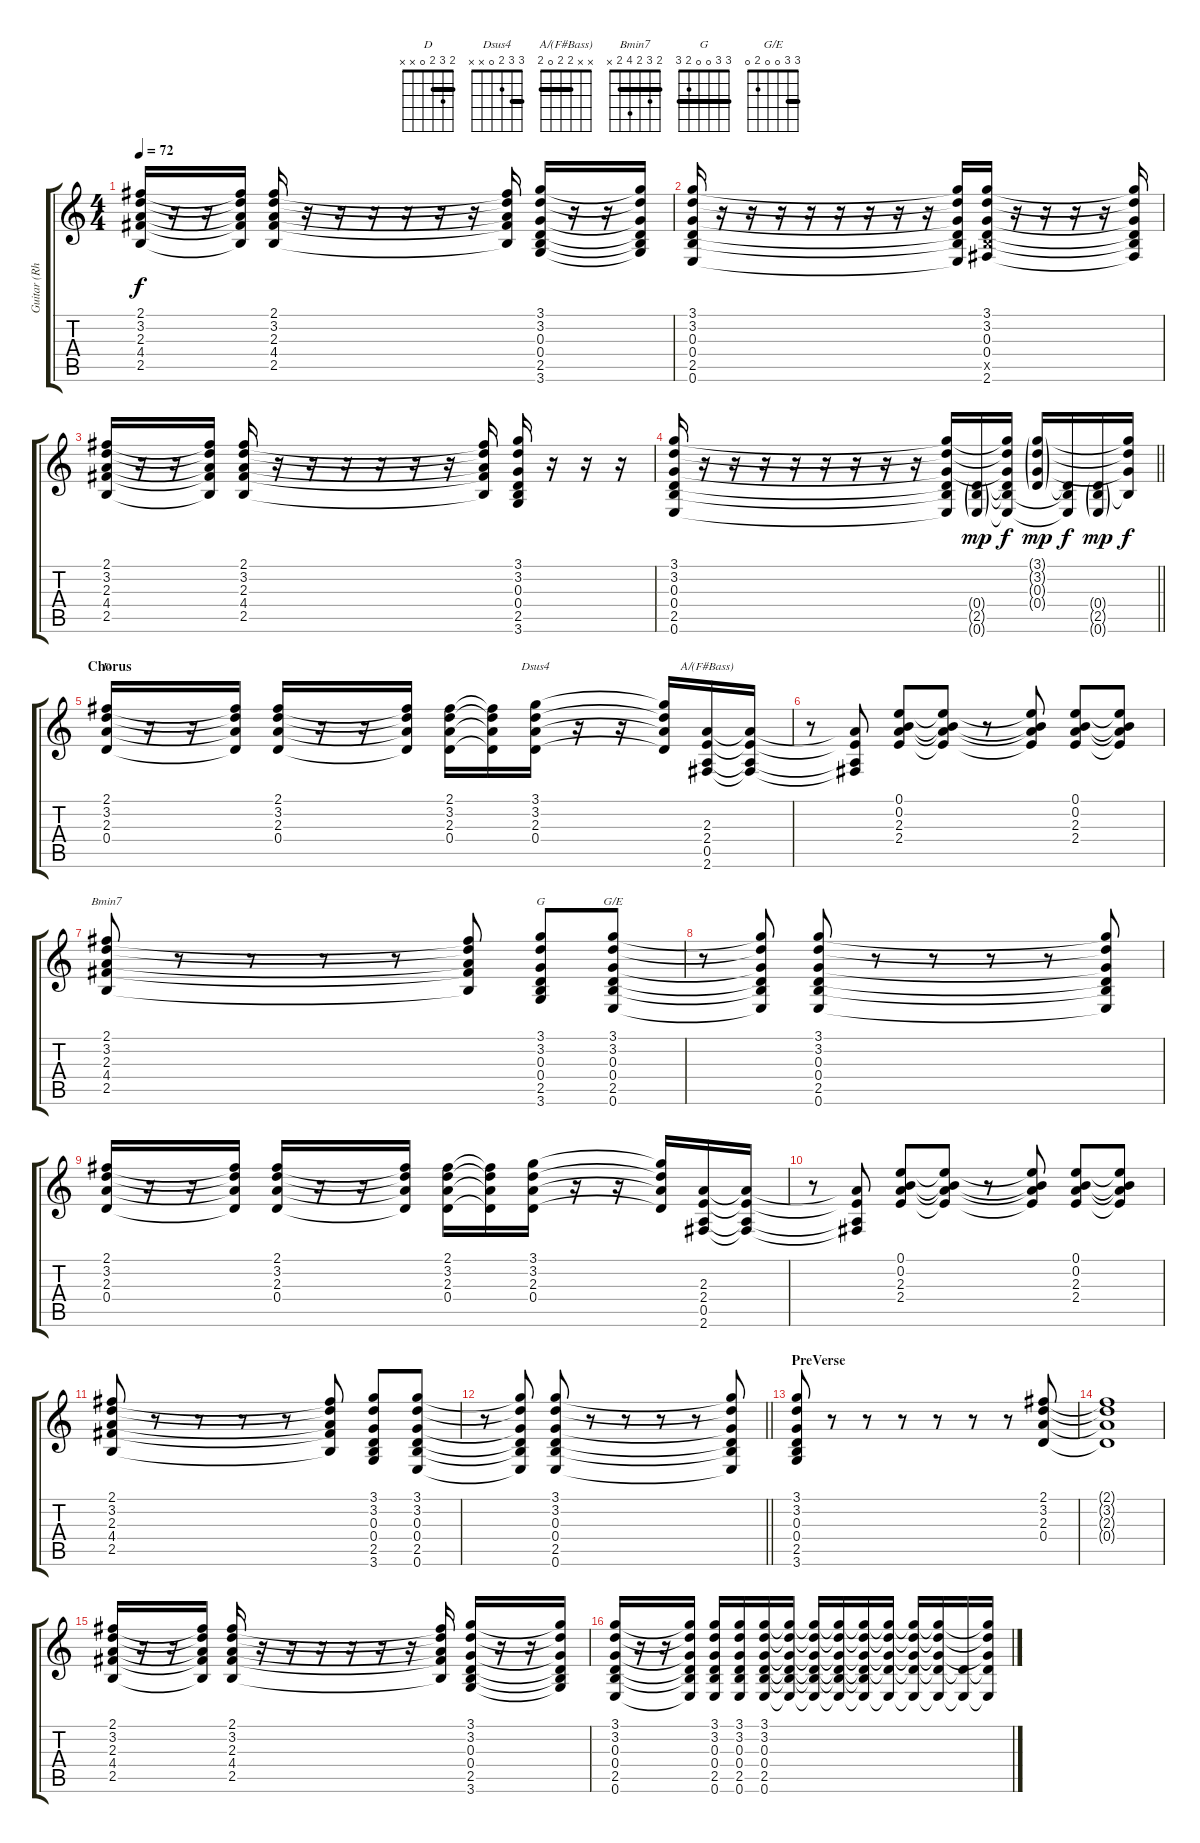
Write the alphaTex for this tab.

\track ("Guitar (Rhythm)" "Guitar (Rh") {instrument acousticguitarsteel}
\staff {score tabs}
\tuning (E4 B3 G3 D3 A2 E2) {hide}
\chord ("D" 2 3 2 0 x x) {barre 2}
\chord ("Dsus4" 3 3 2 0 x x) {barre 3}
\chord ("A/(F#Bass)" x x 2 2 0 2) {barre 2}
\chord ("Bmin7" 2 3 2 4 2 x) {barre 2}
\chord ("G" 3 3 0 0 2 3) {barre 3}
\chord ("G/E" 3 3 0 0 2 0) {barre 3}
\ts (4 4)
\tempo 72
\clef g2
\ks c
(2.1 3.2 2.3 4.4 2.5).16{dy f} r.16 r.16 (2.1{t} 3.2{t} 2.3{t} 4.4{t} 2.5{t}).16 (2.1 3.2 2.3 4.4 2.5).16 r.16 r.16 r.16 r.16 r.16 r.16 (2.1{t} 3.2{t} 2.3{t} 4.4{t} 2.5{t}).16 (3.1 3.2 0.3 0.4 2.5 3.6).16 r.16 r.16 (3.1{t} 3.2{t} 0.3{t} 0.4{t} 2.5{t} 3.6{t}).16 |
(3.1 3.2 0.3 0.4 2.5 0.6).16 r.16 r.16 r.16 r.16 r.16 r.16 r.16 r.16 (3.1{t} 3.2{t} 0.3{t} 0.4{t} 2.5{t} 0.6{t}).16 (3.1 3.2 0.3 0.4 2.5{x} 2.6).16 r.16 r.16 r.16 r.16 (3.1{t} 3.2{t} 0.3{t} 0.4{t} 2.5{t} 2.6{t}).16 |
(2.1 3.2 2.3 4.4 2.5).16 r.16 r.16 (2.1{t} 3.2{t} 2.3{t} 4.4{t} 2.5{t}).16 (2.1 3.2 2.3 4.4 2.5).16 r.16 r.16 r.16 r.16 r.16 r.16 (2.1{t} 3.2{t} 2.3{t} 4.4{t} 2.5{t}).16 (3.1 3.2 0.3 0.4 2.5 3.6).16 r.16 r.16 r.16 |
\barLineRight lightlight
(3.1 3.2 0.3 0.4 2.5 0.6).16 r.16 r.16 r.16 r.16 r.16 r.16 r.16 r.16 (3.1{t} 3.2{t} 0.3{t} 0.4{t} 2.5{t} 0.6{t}).16 (0.4{g} 2.5{g} 0.6{g}).16{dy mp} (3.1{t} 3.2{t} 0.3{t} 0.4{t} 2.5{t} 0.6{t}).16{dy f} (3.1{g} 3.2{g} 0.3{g} 0.4{g}).16{dy mp} (0.4{t} 2.5{t} 0.6{t}).16{dy f} (0.4{g} 2.5{g} 0.6{g}).16{dy mp} (3.1{t} 3.2{t} 0.3{t} 2.5{t}).16{dy f} |
\section ("" "Chorus")
(2.1 3.2 2.3 0.4).16{ch "D"} r.16 r.16 (2.1{t} 3.2{t} 2.3{t} 0.4{t}).16 (2.1 3.2 2.3 0.4).16 r.16 r.16 (2.1{t} 3.2{t} 2.3{t} 0.4{t}).16 (2.1 3.2 2.3 0.4).16 (2.1{t} 3.2{t} 2.3{t} 0.4{t}).16 (3.1 3.2 2.3 0.4).16{ch "Dsus4"} r.16 r.16 (3.1{t} 3.2{t} 2.3{t} 0.4{t}).16 (2.3 2.4 0.5 2.6).16{ch "A/(F#Bass)"} (2.3{t} 2.4{t} 0.5{t} 2.6{t}).16 |
r.8 (2.3{t} 2.4{t} 0.5{t} 2.6{t}).8 (0.1 0.2 2.3 2.4).8 (0.1{t} 0.2{t} 2.3{t} 2.4{t}).8 r.8 (0.1{t} 0.2{t} 2.3{t} 2.4{t}).8 (0.1 0.2 2.3 2.4).8 (0.1{t} 0.2{t} 2.3{t} 2.4{t}).8 |
(2.1 3.2 2.3 4.4 2.5).8{ch "Bmin7"} r.8 r.8 r.8 r.8 (2.1{t} 3.2{t} 2.3{t} 4.4{t} 2.5{t}).8 (3.1 3.2 0.3 0.4 2.5 3.6).8{ch "G"} (3.1 3.2 0.3 0.4 2.5 0.6).8{ch "G/E"} |
r.8 (3.1{t} 3.2{t} 0.3{t} 0.4{t} 2.5{t} 0.6{t}).8 (3.1 3.2 0.3 0.4 2.5 0.6).8 r.8 r.8 r.8 r.8 (3.1{t} 3.2{t} 0.3{t} 0.4{t} 2.5{t} 0.6{t}).8 |
(2.1 3.2 2.3 0.4).16 r.16 r.16 (2.1{t} 3.2{t} 2.3{t} 0.4{t}).16 (2.1 3.2 2.3 0.4).16 r.16 r.16 (2.1{t} 3.2{t} 2.3{t} 0.4{t}).16 (2.1 3.2 2.3 0.4).16 (2.1{t} 3.2{t} 2.3{t} 0.4{t}).16 (3.1 3.2 2.3 0.4).16 r.16 r.16 (3.1{t} 3.2{t} 2.3{t} 0.4{t}).16 (2.3 2.4 0.5 2.6).16 (2.3{t} 2.4{t} 0.5{t} 2.6{t}).16 |
r.8 (2.3{t} 2.4{t} 0.5{t} 2.6{t}).8 (0.1 0.2 2.3 2.4).8 (0.1{t} 0.2{t} 2.3{t} 2.4{t}).8 r.8 (0.1{t} 0.2{t} 2.3{t} 2.4{t}).8 (0.1 0.2 2.3 2.4).8 (0.1{t} 0.2{t} 2.3{t} 2.4{t}).8 |
(2.1 3.2 2.3 4.4 2.5).8 r.8 r.8 r.8 r.8 (2.1{t} 3.2{t} 2.3{t} 4.4{t} 2.5{t}).8 (3.1 3.2 0.3 0.4 2.5 3.6).8 (3.1 3.2 0.3 0.4 2.5 0.6).8 |
\barLineRight lightlight
r.8 (3.1{t} 3.2{t} 0.3{t} 0.4{t} 2.5{t} 0.6{t}).8 (3.1 3.2 0.3 0.4 2.5 0.6).8 r.8 r.8 r.8 r.8 (3.1{t} 3.2{t} 0.3{t} 0.4{t} 2.5{t} 0.6{t}).8 |
\section ("" "PreVerse")
(3.1 3.2 0.3 0.4 2.5 3.6).8 r.8 r.8 r.8 r.8 r.8 r.8 (2.1 3.2 2.3 0.4).8 |
(2.1{t} 3.2{t} 2.3{t} 0.4{t}).1 |
(2.1 3.2 2.3 4.4 2.5).16 r.16 r.16 (2.1{t} 3.2{t} 2.3{t} 4.4{t} 2.5{t}).16 (2.1 3.2 2.3 4.4 2.5).16 r.16 r.16 r.16 r.16 r.16 r.16 (2.1{t} 3.2{t} 2.3{t} 4.4{t} 2.5{t}).16 (3.1 3.2 0.3 0.4 2.5 3.6).16 r.16 r.16 (3.1{t} 3.2{t} 0.3{t} 0.4{t} 2.5{t} 3.6{t}).16 |
(3.1 3.2 0.3 0.4 2.5 0.6).16 r.16 r.16 (3.1{t} 3.2{t} 0.3{t} 0.4{t} 2.5{t} 0.6{t}).16 (3.1 3.2 0.3 0.4 2.5 0.6).16 (3.1 3.2 0.3 0.4 2.5 0.6).16 (3.1 3.2 0.3 0.4 2.5 0.6).16 (3.1{t} 3.2{t} 0.3{t} 0.4{t} 2.5{t} 0.6{t}).16 (3.1{t} 3.2{t} 0.3{t} 0.4{t} 2.5{t} 0.6{t}).16 (3.1{t} 3.2{t} 0.3{t} 0.4{t} 2.5{t} 0.6{t}).16 (3.1{t} 3.2{t} 0.3{t} 0.4{t} 2.5{t} 0.6{t}).16 (3.1{t} 3.2{t} 0.3{t} 0.4{t} 0.6{t}).16 (3.1{t} 3.2{t} 0.3{t} 0.4{t} 0.6{t}).16 (3.1{t} 3.2{t} 0.3{t} 0.4{t} 0.6{t}).16 (0.4{t} 0.6{t}).16 (3.1{t} 3.2{t} 0.3{t} 0.4{t} 0.6{t}).16
